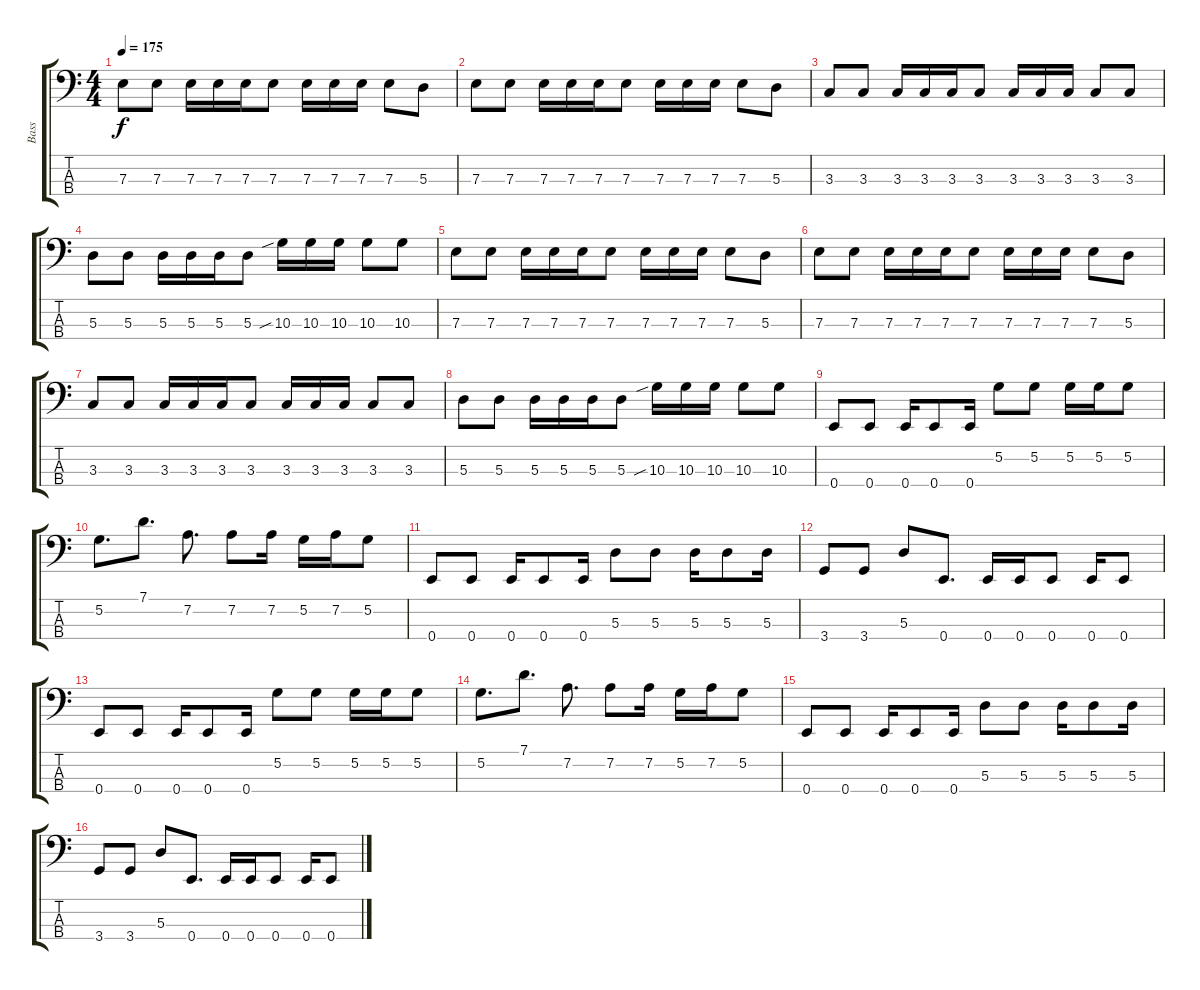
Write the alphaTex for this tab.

\track ("Bass" "Bass") {instrument electricbasspick}
\staff {score tabs}
\tuning (G2 D2 A1 E1) {hide}
\ts (4 4)
\tempo 175
\clef f4
\ks c
7.3.8{dy f} 7.3.8 7.3.16 7.3.16 7.3.16 7.3.8 7.3.16 7.3.16 7.3.16 7.3.8 5.3.8 |
7.3.8 7.3.8 7.3.16 7.3.16 7.3.16 7.3.8 7.3.16 7.3.16 7.3.16 7.3.8 5.3.8 |
3.3.8 3.3.8 3.3.16 3.3.16 3.3.16 3.3.8 3.3.16 3.3.16 3.3.16 3.3.8 3.3.8 |
5.3.8 5.3.8 5.3.16 5.3.16 5.3.16 5.3.8 10.3{sib}.16 10.3.16 10.3.16 10.3.8 10.3.8 |
7.3.8 7.3.8 7.3.16 7.3.16 7.3.16 7.3.8 7.3.16 7.3.16 7.3.16 7.3.8 5.3.8 |
7.3.8 7.3.8 7.3.16 7.3.16 7.3.16 7.3.8 7.3.16 7.3.16 7.3.16 7.3.8 5.3.8 |
3.3.8 3.3.8 3.3.16 3.3.16 3.3.16 3.3.8 3.3.16 3.3.16 3.3.16 3.3.8 3.3.8 |
5.3.8 5.3.8 5.3.16 5.3.16 5.3.16 5.3.8 10.3{sib}.16 10.3.16 10.3.16 10.3.8 10.3.8 |
0.4.8 0.4.8 0.4.16 0.4.8 0.4.16 5.2.8 5.2.8 5.2.16 5.2.16 5.2.8 |
5.2.8{d} 7.1.8{d} 7.2.8{d} 7.2.8 7.2.16 5.2.16 7.2.16 5.2.8 |
0.4.8 0.4.8 0.4.16 0.4.8 0.4.16 5.3.8 5.3.8 5.3.16 5.3.8 5.3.16 |
3.4.8 3.4.8 5.3.8 0.4.8{d} 0.4.16 0.4.16 0.4.8 0.4.16 0.4.8 |
0.4.8 0.4.8 0.4.16 0.4.8 0.4.16 5.2.8 5.2.8 5.2.16 5.2.16 5.2.8 |
5.2.8{d} 7.1.8{d} 7.2.8{d} 7.2.8 7.2.16 5.2.16 7.2.16 5.2.8 |
0.4.8 0.4.8 0.4.16 0.4.8 0.4.16 5.3.8 5.3.8 5.3.16 5.3.8 5.3.16 |
3.4.8 3.4.8 5.3.8 0.4.8{d} 0.4.16 0.4.16 0.4.8 0.4.16 0.4.8
